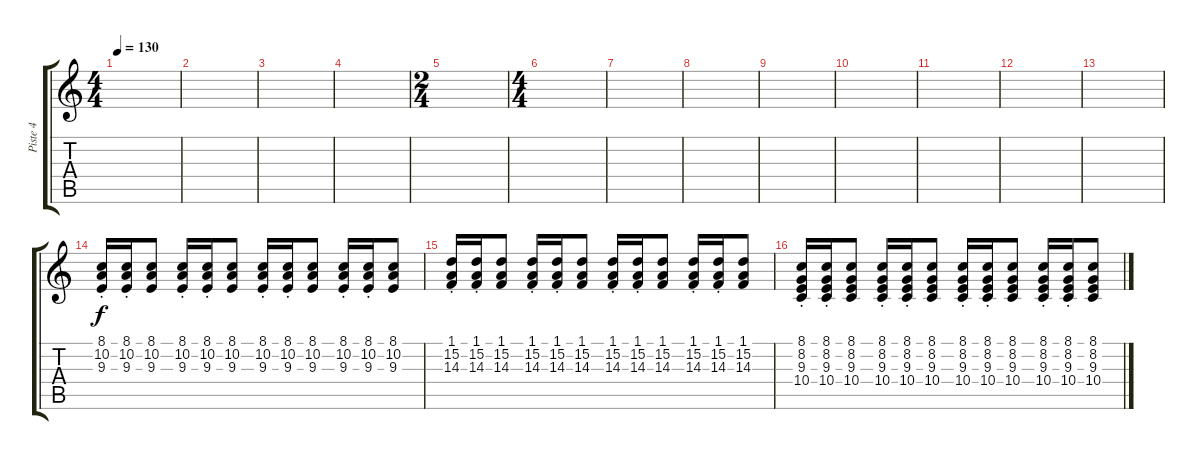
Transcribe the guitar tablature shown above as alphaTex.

\track ("Piste 4" "Piste 4") {instrument lead3calliope}
\staff {score tabs}
\tuning (E4 B3 G3 D3 A2 E2) {hide}
\ts (4 4)
\tempo 130
\clef g2
\ks c
|
|
|
|
\ts (2 4)
|
\ts (4 4)
|
|
|
|
|
|
|
|
(8.1{st} 10.2{st} 9.3{st}).16{volume 11} (8.1{st} 10.2{st} 9.3{st}).16 (8.1 10.2 9.3).8 (8.1{st} 10.2{st} 9.3{st}).16 (8.1{st} 10.2{st} 9.3{st}).16 (8.1 10.2 9.3).8 (8.1{st} 10.2{st} 9.3{st}).16 (8.1{st} 10.2{st} 9.3{st}).16 (8.1 10.2 9.3).8 (8.1{st} 10.2{st} 9.3{st}).16 (8.1{st} 10.2{st} 9.3{st}).16 (8.1 10.2 9.3).8 |
(1.1{st} 15.2{st} 14.3{st}).16 (1.1{st} 15.2{st} 14.3{st}).16 (1.1 15.2 14.3).8 (1.1{st} 15.2{st} 14.3{st}).16 (1.1{st} 15.2{st} 14.3{st}).16 (1.1 15.2 14.3).8 (1.1{st} 15.2{st} 14.3{st}).16 (1.1{st} 15.2{st} 14.3{st}).16 (1.1 15.2 14.3).8 (1.1{st} 15.2{st} 14.3{st}).16 (1.1{st} 15.2{st} 14.3{st}).16 (1.1 15.2 14.3).8 |
(8.1{st} 8.2{st} 9.3{st} 10.4{st}).16 (8.1{st} 8.2{st} 9.3{st} 10.4{st}).16 (8.1 8.2 9.3 10.4).8 (8.1{st} 8.2{st} 9.3{st} 10.4{st}).16 (8.1{st} 8.2{st} 9.3{st} 10.4{st}).16 (8.1 8.2 9.3 10.4).8 (8.1{st} 8.2{st} 9.3{st} 10.4{st}).16 (8.1{st} 8.2{st} 9.3{st} 10.4{st}).16 (8.1 8.2 9.3 10.4).8 (8.1{st} 8.2{st} 9.3{st} 10.4{st}).16 (8.1{st} 8.2{st} 9.3{st} 10.4{st}).16 (8.1 8.2 9.3 10.4).8
